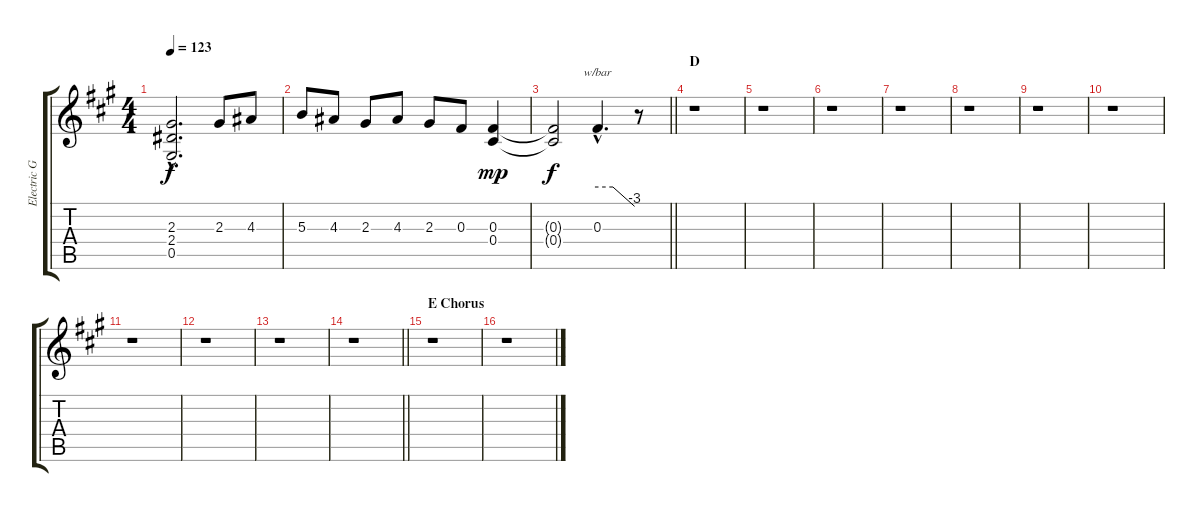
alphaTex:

\track ("Electric Guitar" "Electric G") {instrument overdrivenguitar}
\staff {score tabs}
\tuning (Eb4 Bb3 Gb3 Db3 Ab2 Eb2) {hide}
\ts (4 4)
\tempo 123
\clef g2
\ks a
(2.3{hac t} 2.4{hac t} 0.5{hac t}).2{d dy f} 2.3.8 4.3.8 |
5.3.8 4.3.8 2.3.8 4.3.8 2.3.8 0.3.8 (0.3 0.4).4{dy mp} |
\barLineRight lightlight
(0.3{t} 0.4{t}).2{dy f} 0.3{hac}.4{d tbe (custom default 0 0 25 0 60 -12)} r.8 |
\section ("" "D")
r.1 |
r.1 |
r.1 |
r.1 |
r.1 |
r.1 |
r.1 |
r.1 |
r.1 |
r.1 |
\barLineRight lightlight
r.1 |
\section ("" "E Chorus")
r.1 |
r.1
